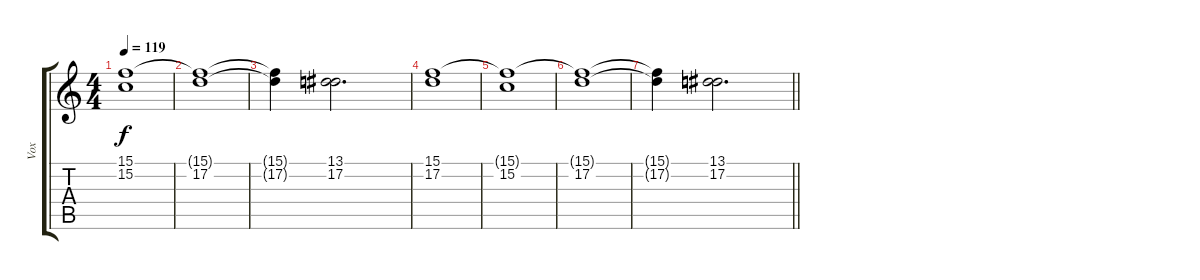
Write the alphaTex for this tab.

\track ("Vox" "Vox") {instrument lead2sawtooth}
\staff {score tabs}
\tuning (D4 A3 F3 C3 G2 C2) {hide}
\ts (4 4)
\tempo 119
\clef g2
\ks c
(15.1{t} 15.2).1{dy f} |
(15.1{t} 17.2).1 |
(15.1{t} 17.2{t}).4 (13.1 17.2).2{d} |
(15.1 17.2).1 |
(15.1{t} 15.2).1 |
(15.1{t} 17.2).1 |
\barLineRight lightlight
(15.1{t} 17.2{t}).4 (13.1 17.2).2{d}
